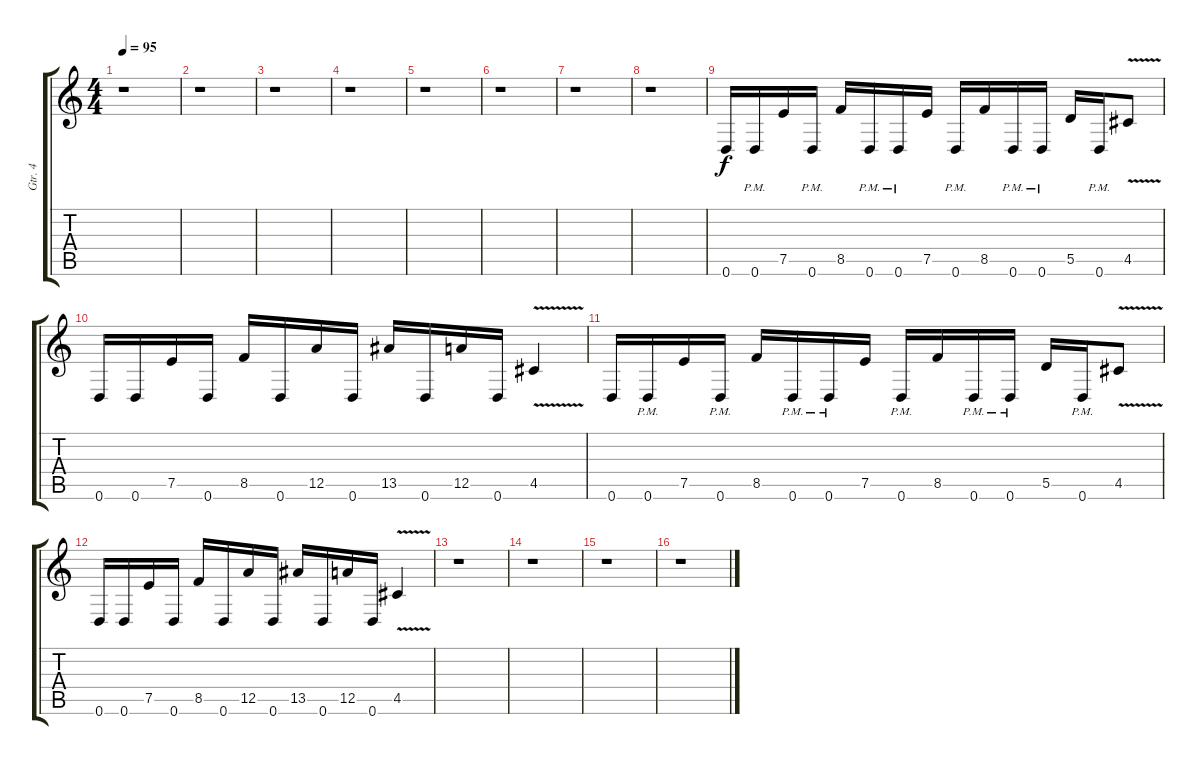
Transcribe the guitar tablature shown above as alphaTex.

\track ("Gtr. 4" "Gtr. 4") {instrument distortionguitar}
\staff {score tabs}
\tuning (E4 B3 G3 D3 A2 D2) {hide}
\ts (4 4)
\tempo 95
\clef g2
\ks c
r.1{dy f} |
r.1 |
r.1 |
r.1 |
r.1 |
r.1 |
r.1 |
r.1 |
0.6.16{instrument distortionguitar} 0.6{pm}.16 7.5.16 0.6{pm}.16 8.5.16 0.6{pm}.16 0.6{pm}.16 7.5.16 0.6{pm}.16 8.5.16 0.6{pm}.16 0.6{pm}.16 5.5.16 0.6{pm}.16 4.5{v}.8 |
0.6.16 0.6.16 7.5.16 0.6.16 8.5.16 0.6.16 12.5.16 0.6.16 13.5.16 0.6.16 12.5.16 0.6.16 4.5{v}.4{instrument guitarharmonics} |
0.6.16{instrument distortionguitar} 0.6{pm}.16 7.5.16 0.6{pm}.16 8.5.16 0.6{pm}.16 0.6{pm}.16 7.5.16 0.6{pm}.16 8.5.16 0.6{pm}.16 0.6{pm}.16 5.5.16 0.6{pm}.16 4.5{v}.8 |
0.6.16 0.6.16 7.5.16 0.6.16 8.5.16 0.6.16 12.5.16 0.6.16 13.5.16 0.6.16 12.5.16 0.6.16 4.5{v}.4{instrument guitarharmonics} |
r.1 |
r.1 |
r.1 |
r.1
